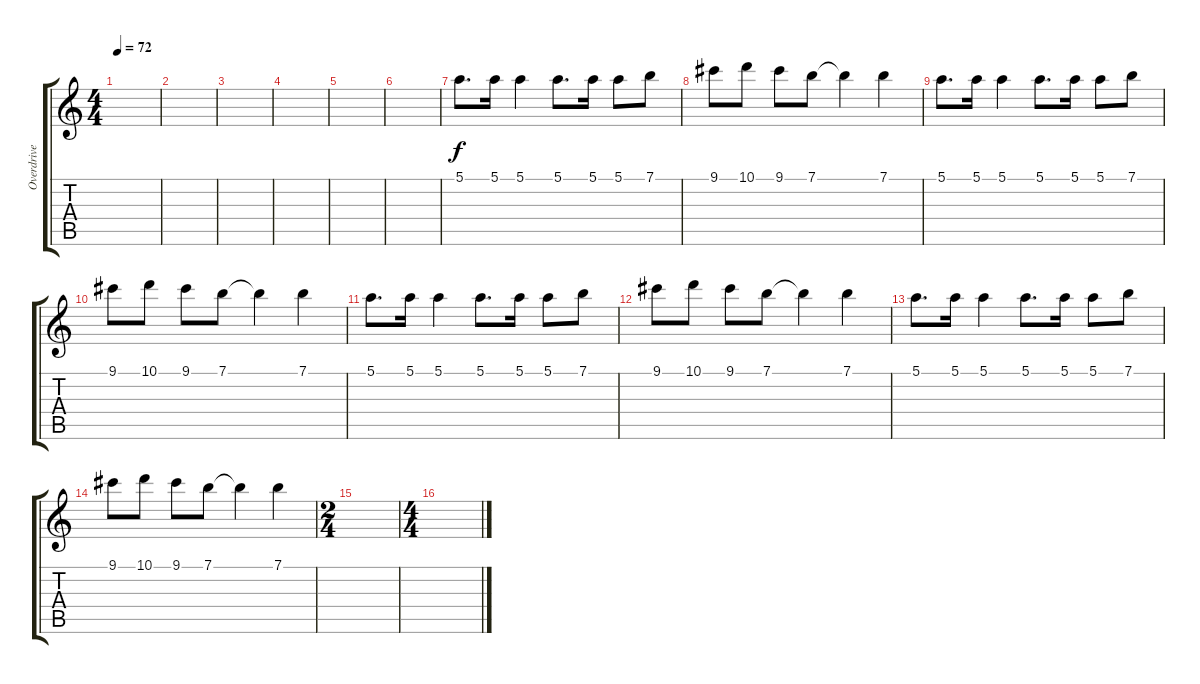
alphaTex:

\track ("Overdrive guitar" "Overdrive ") {instrument overdrivenguitar}
\staff {score tabs}
\tuning (E4 B3 G3 D3 A2 E2) {hide}
\ts (4 4)
\tempo 72
\clef g2
\ks c
|
|
|
|
|
|
5.1.8{d instrument overdrivenguitar} 5.1.16 5.1.4 5.1.8{d} 5.1.16 5.1.8 7.1.8 |
9.1.8 10.1.8 9.1.8 7.1.8 7.1{t}.4 7.1.4 |
5.1.8{d} 5.1.16 5.1.4 5.1.8{d} 5.1.16 5.1.8 7.1.8 |
9.1.8 10.1.8 9.1.8 7.1.8 7.1{t}.4 7.1.4 |
5.1.8{d} 5.1.16 5.1.4 5.1.8{d} 5.1.16 5.1.8 7.1.8 |
9.1.8 10.1.8 9.1.8 7.1.8 7.1{t}.4 7.1.4 |
5.1.8{d} 5.1.16 5.1.4 5.1.8{d} 5.1.16 5.1.8 7.1.8 |
9.1.8 10.1.8 9.1.8 7.1.8 7.1{t}.4 7.1.4 |
\ts (2 4)
|
\ts (4 4)
